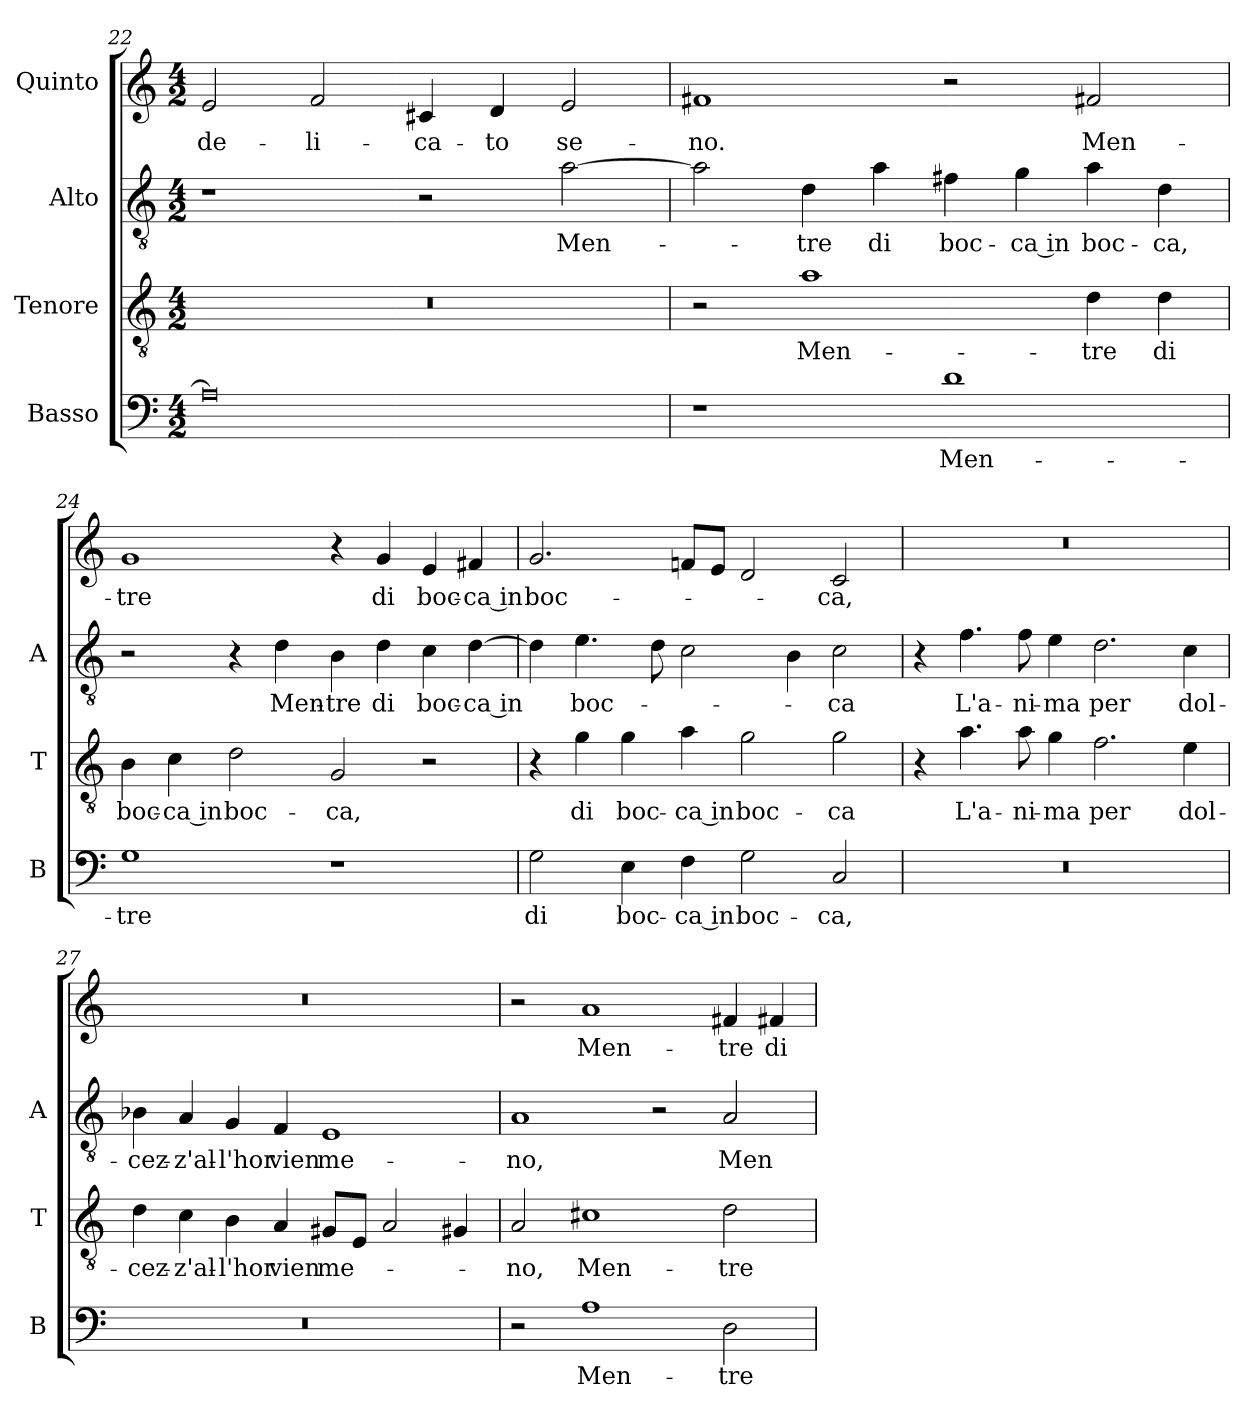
**kern	**text	**kern	**text	**kern	**text	**kern	**text
*part4	*part4	*part3	*part3	*part2	*part2	*part1	*part1
*staff4	*staff4	*staff3	*staff3	*staff2	*staff2	*staff1	*staff1
*I"Basso	*	*I"Tenore	*	*I"Alto	*	*I"Quinto	*
*I'B	*	*I'T	*	*I'A	*	*	*
*clefF4	*	*clefGv2	*	*clefGv2	*	*clefG2	*
*k[]	*	*k[]	*	*k[]	*	*k[]	*
*C:	*	*C:	*	*C:	*	*C:	*
*M4/2	*	*M4/2	*	*M4/2	*	*M4/2	*
=22	=22	=22	=22	=22	=22	=22	=22
0A]	.	0r	.	1r	.	2e	de-
.	.	.	.	.	.	2f	-li-
.	.	.	.	2r	.	4c#X	-ca-
.	.	.	.	.	.	4d	-to
.	.	.	.	[2a	Men-	2e	se-
=23	=23	=23	=23	=23	=23	=23	=23
1r	.	2r	.	2a]	.	1f#X	-no.
.	.	1a	Men-	4d	-tre	.	.
.	.	.	.	4a	di	.	.
1d	Men-	.	.	4f#X	boc-	2r	.
.	.	.	.	4g	-ca in	.	.
.	.	4d	-tre	4a	boc-	2f#X	Men-
.	.	4d	di	4d	-ca,	.	.
=24	=24	=24	=24	=24	=24	=24	=24
1G	-tre	4B	boc-	2r	.	1g	-tre
.	.	4c	-ca in	.	.	.	.
.	.	2d	boc-	4r	.	.	.
.	.	.	.	4d	Men-	.	.
1r	.	2G	-ca,	4B	-tre	4r	.
.	.	.	.	4d	di	4g	di
.	.	2r	.	4c	boc-	4e	boc-
.	.	.	.	[4d	-ca in	4f#X	-ca in
=25	=25	=25	=25	=25	=25	=25	=25
2G	di	4r	.	4d]	.	2.g	boc-
.	.	4g	di	4.e	boc-	.	.
4E	boc-	4g	boc-	.	.	.	.
.	.	.	.	8d	.	.	.
4F	-ca in	4a	-ca in	2c	.	8fnL	.
.	.	.	.	.	.	8eJ	.
2G	boc-	2g	boc-	.	.	2d	.
.	.	.	.	4B	.	.	.
2C	-ca,	2g	-ca	2c	-ca	2c	-ca,
=26	=26	=26	=26	=26	=26	=26	=26
0r	.	4r	.	4r	.	0r	.
.	.	4.a	L'a-	4.f	L'a-	.	.
.	.	8a	-ni-	8f	-ni-	.	.
.	.	4g	-ma	4e	-ma	.	.
.	.	2.f	per	2.d	per	.	.
.	.	4e	dol-	4c	dol-	.	.
=27	=27	=27	=27	=27	=27	=27	=27
0r	.	4d	-cez-	4B-X	-cez-	0r	.
.	.	4c	-z'al-	4A	-z'al-	.	.
.	.	4B	-l'hor	4G	-l'hor	.	.
.	.	4A	vien	4F	vien	.	.
.	.	8G#XL	me-	1E	me-	.	.
.	.	8EJ	.	.	.	.	.
.	.	2A	.	.	.	.	.
.	.	4G#X	.	.	.	.	.
=28	=28	=28	=28	=28	=28	=28	=28
2r	.	2A	-no,	1A	-no,	2r	.
1A	Men-	1c#X	Men-	.	.	1a	Men-
.	.	.	.	2r	.	.	.
2D	-tre	2d	-tre	2A	Men-	4f#X	-tre
.	.	.	.	.	.	4f#X	di
=	=	=	=	=	=	=	=
*-	*-	*-	*-	*-	*-	*-	*-
